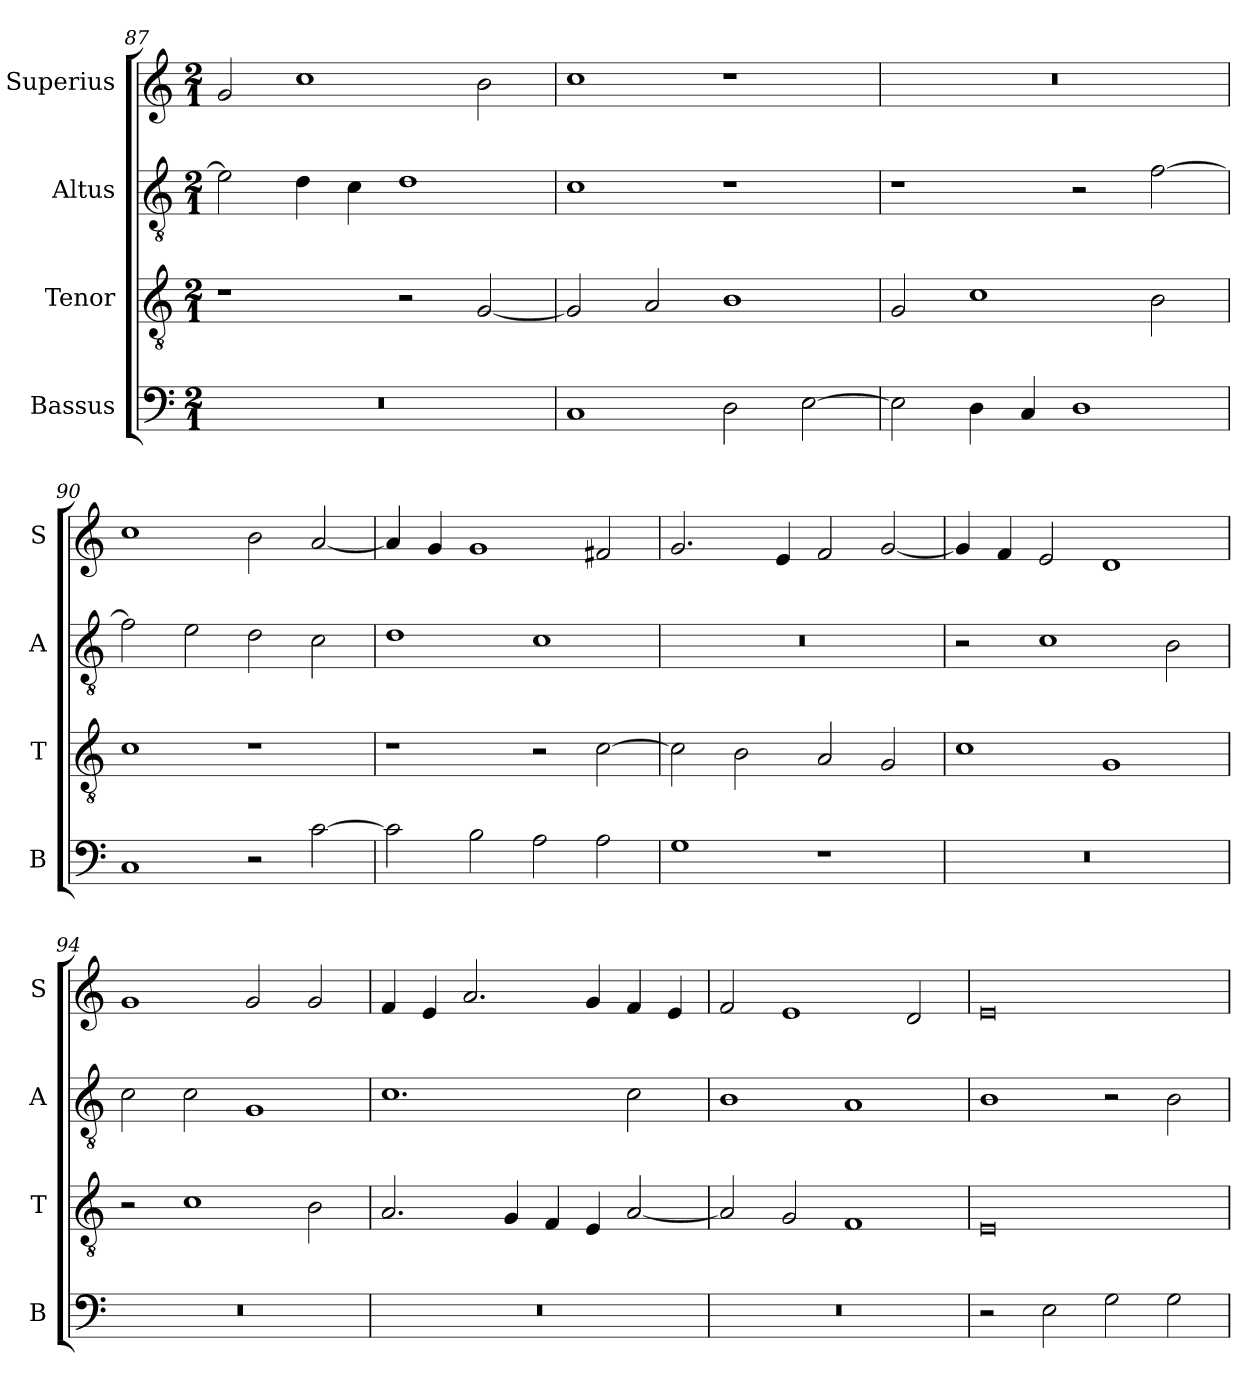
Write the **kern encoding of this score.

**kern	**kern	**kern	**kern
*part4	*part3	*part2	*part1
*staff4	*staff3	*staff2	*staff1
*I"Bassus	*I"Tenor	*I"Altus	*I"Superius
*I'B	*I'T	*I'A	*I'S
*clefF4	*clefGv2	*clefGv2	*clefG2
*k[]	*k[]	*k[]	*k[]
*C:	*C:	*C:	*C:
*M2/1	*M2/1	*M2/1	*M2/1
=87	=87	=87	=87
0r	1r	2e]	2g
.	.	4d	1cc
.	.	4c	.
.	2r	1d	.
.	[2G	.	2b
=88	=88	=88	=88
1C	2G]	1c	1cc
.	2A	.	.
2D	1B	1r	1r
[2E	.	.	.
=89	=89	=89	=89
2E]	2G	1r	0r
4D	1c	.	.
4C	.	.	.
1D	.	2r	.
.	2B	[2f	.
=90	=90	=90	=90
1C	1c	2f]	1cc
.	.	2e	.
2r	1r	2d	2b
[2c	.	2c	[2a
=91	=91	=91	=91
2c]	1r	1d	4a]
.	.	.	4g
2B	.	.	1g
2A	2r	1c	.
2A	[2c	.	2f#X
=92	=92	=92	=92
1G	2c]	0r	2.g
.	2B	.	.
.	.	.	4e
1r	2A	.	2f
.	2G	.	[2g
=93	=93	=93	=93
0r	1c	2r	4g]
.	.	.	4f
.	.	1c	2e
.	1G	.	1d
.	.	2B	.
=94	=94	=94	=94
0r	2r	2c	1g
.	1c	2c	.
.	.	1G	2g
.	2B	.	2g
=95	=95	=95	=95
0r	2.A	1.c	4f
.	.	.	4e
.	.	.	2.a
.	4G	.	.
.	4F	.	.
.	4E	.	4g
.	[2A	2c	4f
.	.	.	4e
=96	=96	=96	=96
0r	2A]	1B	2f
.	2G	.	1e
.	1F	1A	.
.	.	.	2d
=97	=97	=97	=97
2r	0E	1B	0e
2E	.	.	.
2G	.	2r	.
2G	.	2B	.
=	=	=	=
*-	*-	*-	*-
